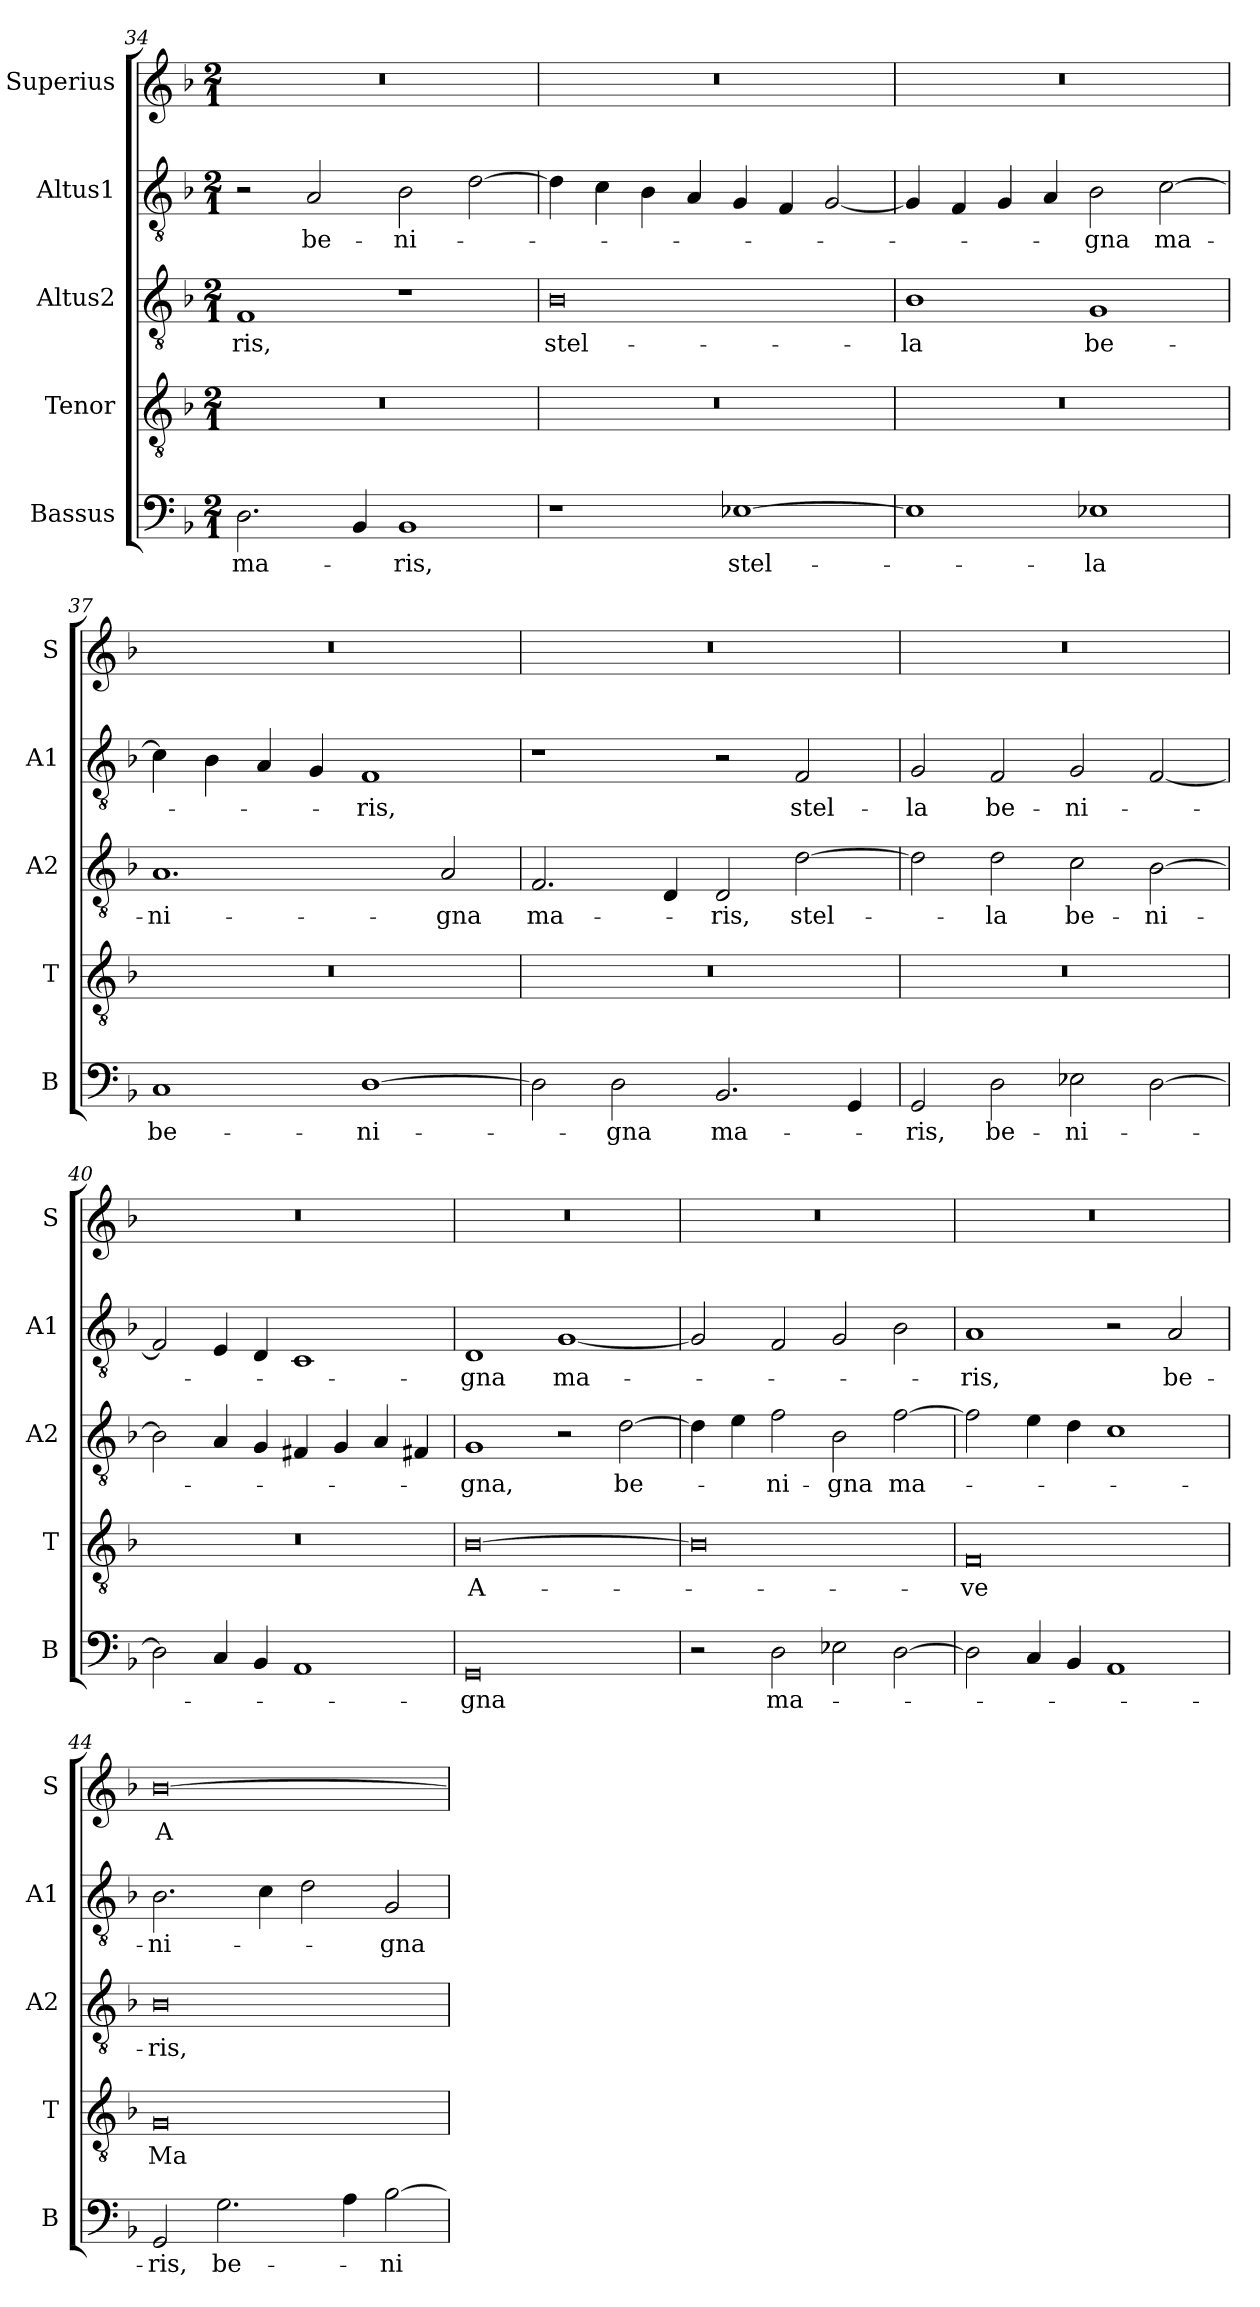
**kern	**text	**kern	**text	**kern	**text	**kern	**text	**kern	**text
*part5	*part5	*part4	*part4	*part3	*part3	*part2	*part2	*part1	*part1
*staff5	*staff5	*staff4	*staff4	*staff3	*staff3	*staff2	*staff2	*staff1	*staff1
*I"Bassus	*	*I"Tenor	*	*I"Altus2	*	*I"Altus1	*	*I"Superius	*
*I'B	*	*I'T	*	*I'A2	*	*I'A1	*	*I'S	*
*clefF4	*	*clefGv2	*	*clefGv2	*	*clefGv2	*	*clefG2	*
*k[b-]	*	*k[b-]	*	*k[b-]	*	*k[b-]	*	*k[b-]	*
*M2/1	*	*M2/1	*	*M2/1	*	*M2/1	*	*M2/1	*
=34	=34	=34	=34	=34	=34	=34	=34	=34	=34
2.D\	ma-	0r	.	1F	-ris,	2r	.	0r	.
.	.	.	.	.	.	2A/	be-	.	.
4BB-/	.	.	.	.	.	.	.	.	.
1BB-	-ris,	.	.	1r	.	2B-\	-ni-	.	.
.	.	.	.	.	.	[2d\	.	.	.
=35	=35	=35	=35	=35	=35	=35	=35	=35	=35
1r	.	0r	.	0B-	stel-	4d\]	.	0r	.
.	.	.	.	.	.	4c\	.	.	.
.	.	.	.	.	.	4B-\	.	.	.
.	.	.	.	.	.	4A/	.	.	.
[1E-X	stel-	.	.	.	.	4G/	.	.	.
.	.	.	.	.	.	4F/	.	.	.
.	.	.	.	.	.	[2G/	.	.	.
=36	=36	=36	=36	=36	=36	=36	=36	=36	=36
1E-]	.	0r	.	1B-	-la	4G/]	.	0r	.
.	.	.	.	.	.	4F/	.	.	.
.	.	.	.	.	.	4G/	.	.	.
.	.	.	.	.	.	4A/	.	.	.
1E-X	-la	.	.	1G	be-	2B-\	-gna	.	.
.	.	.	.	.	.	[2c\	ma-	.	.
=37	=37	=37	=37	=37	=37	=37	=37	=37	=37
1C	be-	0r	.	1.A	-ni-	4c\]	.	0r	.
.	.	.	.	.	.	4B-\	.	.	.
.	.	.	.	.	.	4A/	.	.	.
.	.	.	.	.	.	4G/	.	.	.
[1D	-ni-	.	.	.	.	1F	-ris,	.	.
.	.	.	.	2A/	-gna	.	.	.	.
=38	=38	=38	=38	=38	=38	=38	=38	=38	=38
2D\]	.	0r	.	2.F/	ma-	1r	.	0r	.
2D\	-gna	.	.	.	.	.	.	.	.
.	.	.	.	4D/	.	.	.	.	.
2.BB-/	ma-	.	.	2D/	-ris,	2r	.	.	.
.	.	.	.	[2d\	stel-	2F/	stel-	.	.
4GG/	.	.	.	.	.	.	.	.	.
=39	=39	=39	=39	=39	=39	=39	=39	=39	=39
2GG/	-ris,	0r	.	2d\]	.	2G/	-la	0r	.
2D\	be-	.	.	2d\	-la	2F/	be-	.	.
2E-X\	-ni-	.	.	2c\	be-	2G/	-ni-	.	.
[2D\	.	.	.	[2B-\	-ni-	[2F/	.	.	.
=40	=40	=40	=40	=40	=40	=40	=40	=40	=40
2D\]	.	0r	.	2B-\]	.	2F/]	.	0r	.
4C/	.	.	.	4A/	.	4E/	.	.	.
4BB-/	.	.	.	4G/	.	4D/	.	.	.
1AA	.	.	.	4F#X/	.	1C	.	.	.
.	.	.	.	4G/	.	.	.	.	.
.	.	.	.	4A/	.	.	.	.	.
.	.	.	.	4F#X/	.	.	.	.	.
=41	=41	=41	=41	=41	=41	=41	=41	=41	=41
0GG	-gna	[0B-	A-	1G	-gna,	1D	-gna	0r	.
.	.	.	.	2r	.	[1G	ma-	.	.
.	.	.	.	[2d\	be-	.	.	.	.
=42	=42	=42	=42	=42	=42	=42	=42	=42	=42
2r	.	0B-]	.	4d\]	.	2G/]	.	0r	.
.	.	.	.	4e\	.	.	.	.	.
2D\	ma-	.	.	2f\	-ni-	2F/	.	.	.
2E-X\	.	.	.	2B-\	-gna	2G/	.	.	.
[2D\	.	.	.	[2f\	ma-	2B-\	.	.	.
=43	=43	=43	=43	=43	=43	=43	=43	=43	=43
2D\]	.	0F	-ve	2f\]	.	1A	-ris,	0r	.
4C/	.	.	.	4e\	.	.	.	.	.
4BB-/	.	.	.	4d\	.	.	.	.	.
1AA	.	.	.	1c	.	2r	.	.	.
.	.	.	.	.	.	2A/	be-	.	.
=44	=44	=44	=44	=44	=44	=44	=44	=44	=44
2GG/	-ris,	0G	Ma-	0B-	-ris,	2.B-\	-ni-	[0b-	A-
2.G\	be-	.	.	.	.	.	.	.	.
.	.	.	.	.	.	4c\	.	.	.
.	.	.	.	.	.	2d\	.	.	.
4A\	.	.	.	.	.	.	.	.	.
[2B-\	-ni-	.	.	.	.	2G/	-gna	.	.
=	=	=	=	=	=	=	=	=	=
*-	*-	*-	*-	*-	*-	*-	*-	*-	*-
